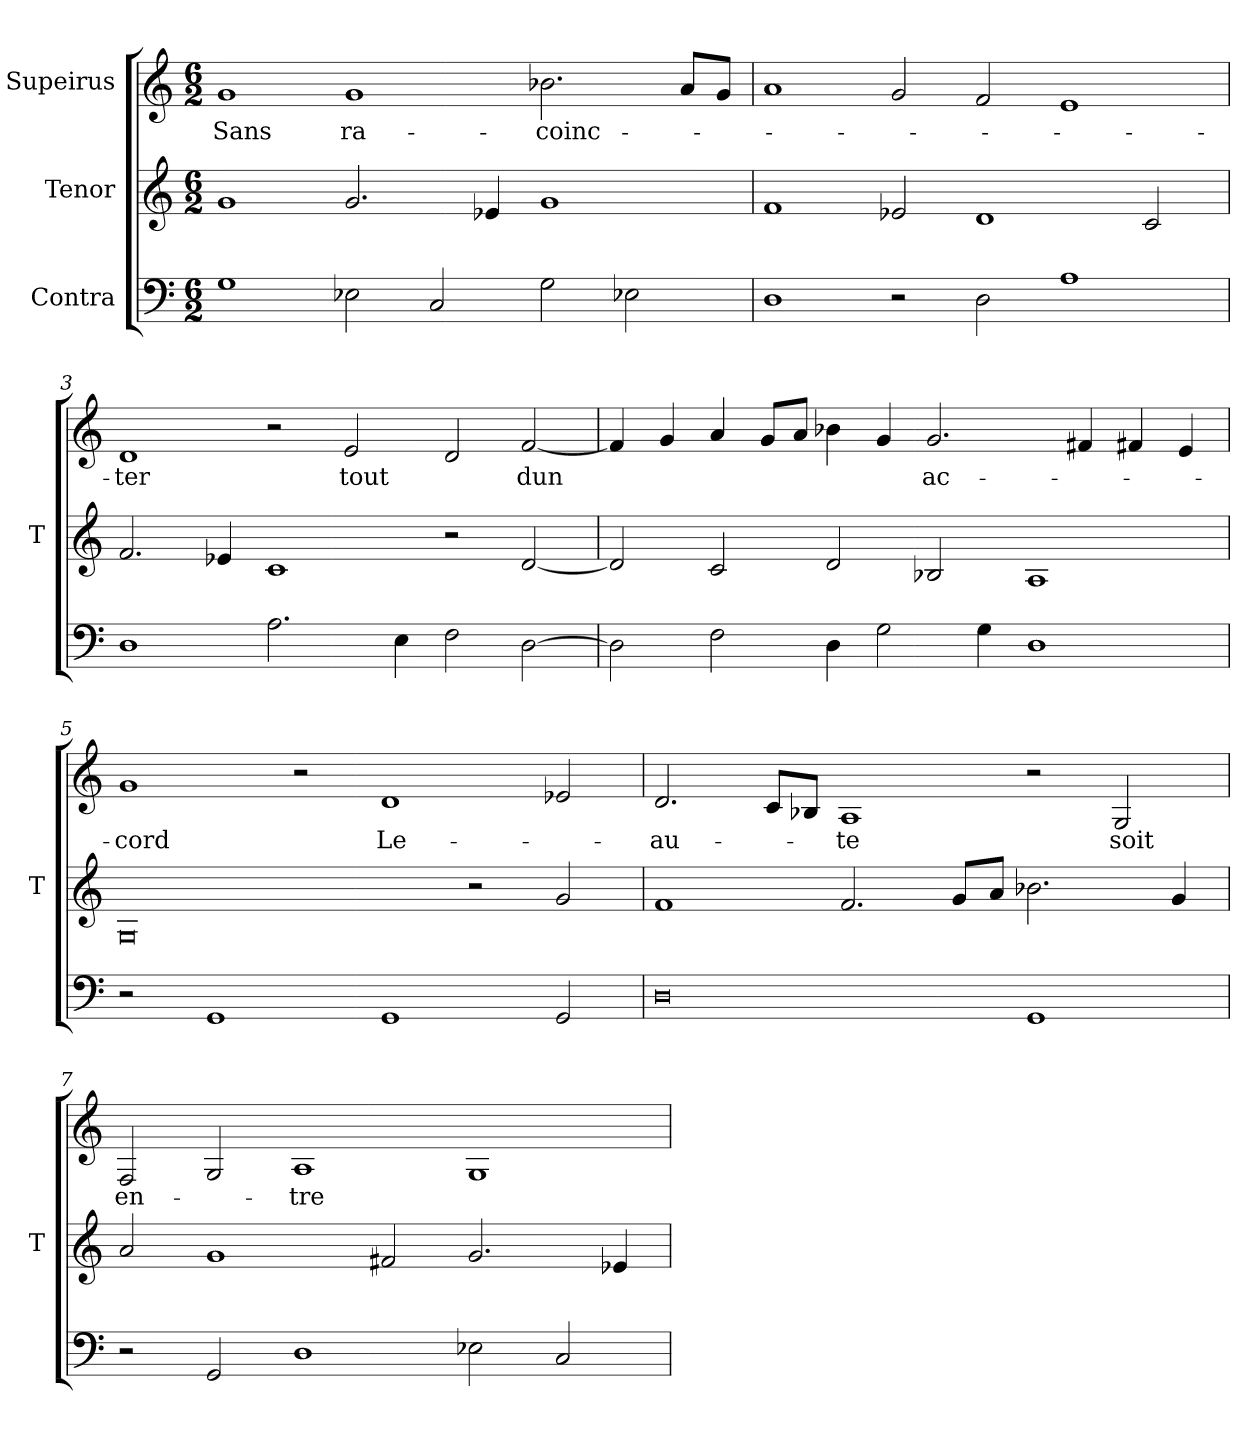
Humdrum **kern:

**kern	**kern	**kern	**text
*part3	*part2	*part1	*part1
*staff3	*staff2	*staff1	*staff1
*I"Contra	*I"Tenor	*I"Supeirus	*
*	*I'T	*	*
*clefF4	*clefG2	*clefG2	*
*M6/2	*M6/2	*M6/2	*
=1	=1	=1	=1
1G	1g	1g	-Sans
2E-X	2.g	1g	ra-
2C	.	.	.
.	4e-X	.	.
2G	1g	2.b-X	-coinc-
2E-X	.	.	.
.	.	8a/L	.
.	.	8g/J	.
=2	=2	=2	=2
1D	1f	1a	.
2r	2e-X	2g	.
2D	1d	2f	.
1A	.	1e	.
.	2c	.	.
=3	=3	=3	=3
1D	2.f	1d	-ter
.	4e-X	.	.
2.A	1c	2r	.
.	.	2e	-tout
4E	.	.	.
2F	2r	2d	.
[2D	[2d	[2f	-dun
=4	=4	=4	=4
2D]	2d]	4f]	.
.	.	4g	.
2F	2c	4a	.
.	.	8g/L	.
.	.	8a/J	.
4D	2d	4b-X	.
2G	.	4g	.
.	2B-X	2.g	ac-
4G	.	.	.
1D	1A	.	.
.	.	4f#X	.
.	.	4f#X	.
.	.	4e	.
=5	=5	=5	=5
2r	0G	1g	-cord
1GG	.	.	.
.	.	2r	.
1GG	.	1d	Le-
.	2r	.	.
2GG	2g	2e-X	.
=6	=6	=6	=6
0D	1f	2.d	-au-
.	.	8c/L	.
.	.	8B-X/J	.
.	2.f	1A	-te
.	8g/L	.	.
.	8a/J	.	.
1GG	2.b-X	2r	.
.	.	2G	-soit
.	4g	.	.
=7	=7	=7	=7
2r	2a	2F	en-
2GG	1g	2G	.
1D	.	1A	-tre
.	2f#X	.	.
2E-X	2.g	1G	.
2C	.	.	.
.	4e-X	.	.
=	=	=	=
*-	*-	*-	*-
